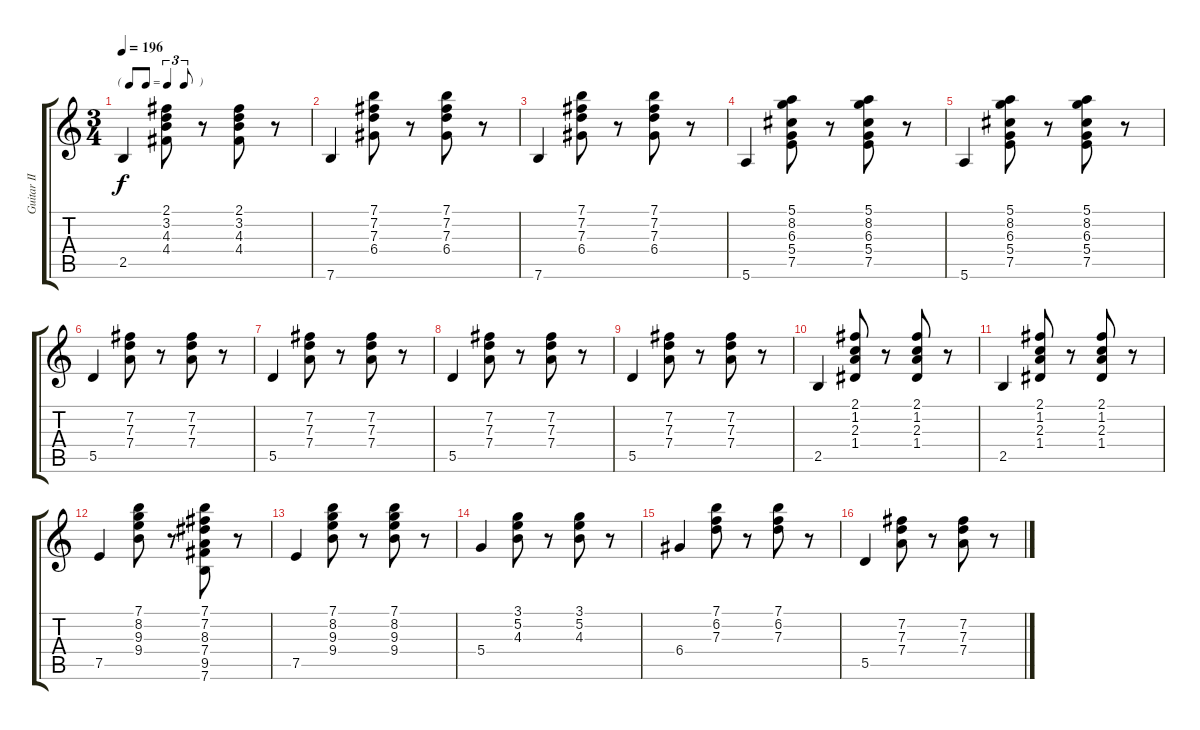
\track ("Guitar II" "Guitar II") {instrument acousticguitarsteel}
\staff {score tabs}
\tuning (E4 B3 G3 D3 A2 E2) {hide}
\ts (3 4)
\tf triplet8th
\tempo 196
\clef g2
\ks c
2.5.4{dy f} (2.1 3.2 4.3 4.4).8 r.8 (2.1 3.2 4.3 4.4).8 r.8 |
7.6.4 (7.1 7.2 7.3 6.4).8 r.8 (7.1 7.2 7.3 6.4).8 r.8 |
7.6.4 (7.1 7.2 7.3 6.4).8 r.8 (7.1 7.2 7.3 6.4).8 r.8 |
5.6.4 (5.1 8.2 6.3 5.4 7.5).8 r.8 (5.1 8.2 6.3 5.4 7.5).8 r.8 |
5.6.4 (5.1 8.2 6.3 5.4 7.5).8 r.8 (5.1 8.2 6.3 5.4 7.5).8 r.8 |
5.5.4 (7.2 7.3 7.4).8 r.8 (7.2 7.3 7.4).8 r.8 |
5.5.4 (7.2 7.3 7.4).8 r.8 (7.2 7.3 7.4).8 r.8 |
5.5.4 (7.2 7.3 7.4).8 r.8 (7.2 7.3 7.4).8 r.8 |
5.5.4 (7.2 7.3 7.4).8 r.8 (7.2 7.3 7.4).8 r.8 |
2.5.4 (2.1 1.2 2.3 1.4).8 r.8 (2.1 1.2 2.3 1.4).8 r.8 |
2.5.4 (2.1 1.2 2.3 1.4).8 r.8 (2.1 1.2 2.3 1.4).8 r.8 |
7.5.4 (7.1 8.2 9.3 9.4).8 r.8 (7.1 7.2 8.3 7.4 9.5 7.6).8 r.8 |
7.5.4 (7.1 8.2 9.3 9.4).8 r.8 (7.1 8.2 9.3 9.4).8 r.8 |
5.4.4 (3.1 5.2 4.3).8 r.8 (3.1 5.2 4.3).8 r.8 |
6.4.4 (7.1 6.2 7.3).8 r.8 (7.1 6.2 7.3).8 r.8 |
5.5.4 (7.2 7.3 7.4).8 r.8 (7.2 7.3 7.4).8 r.8
